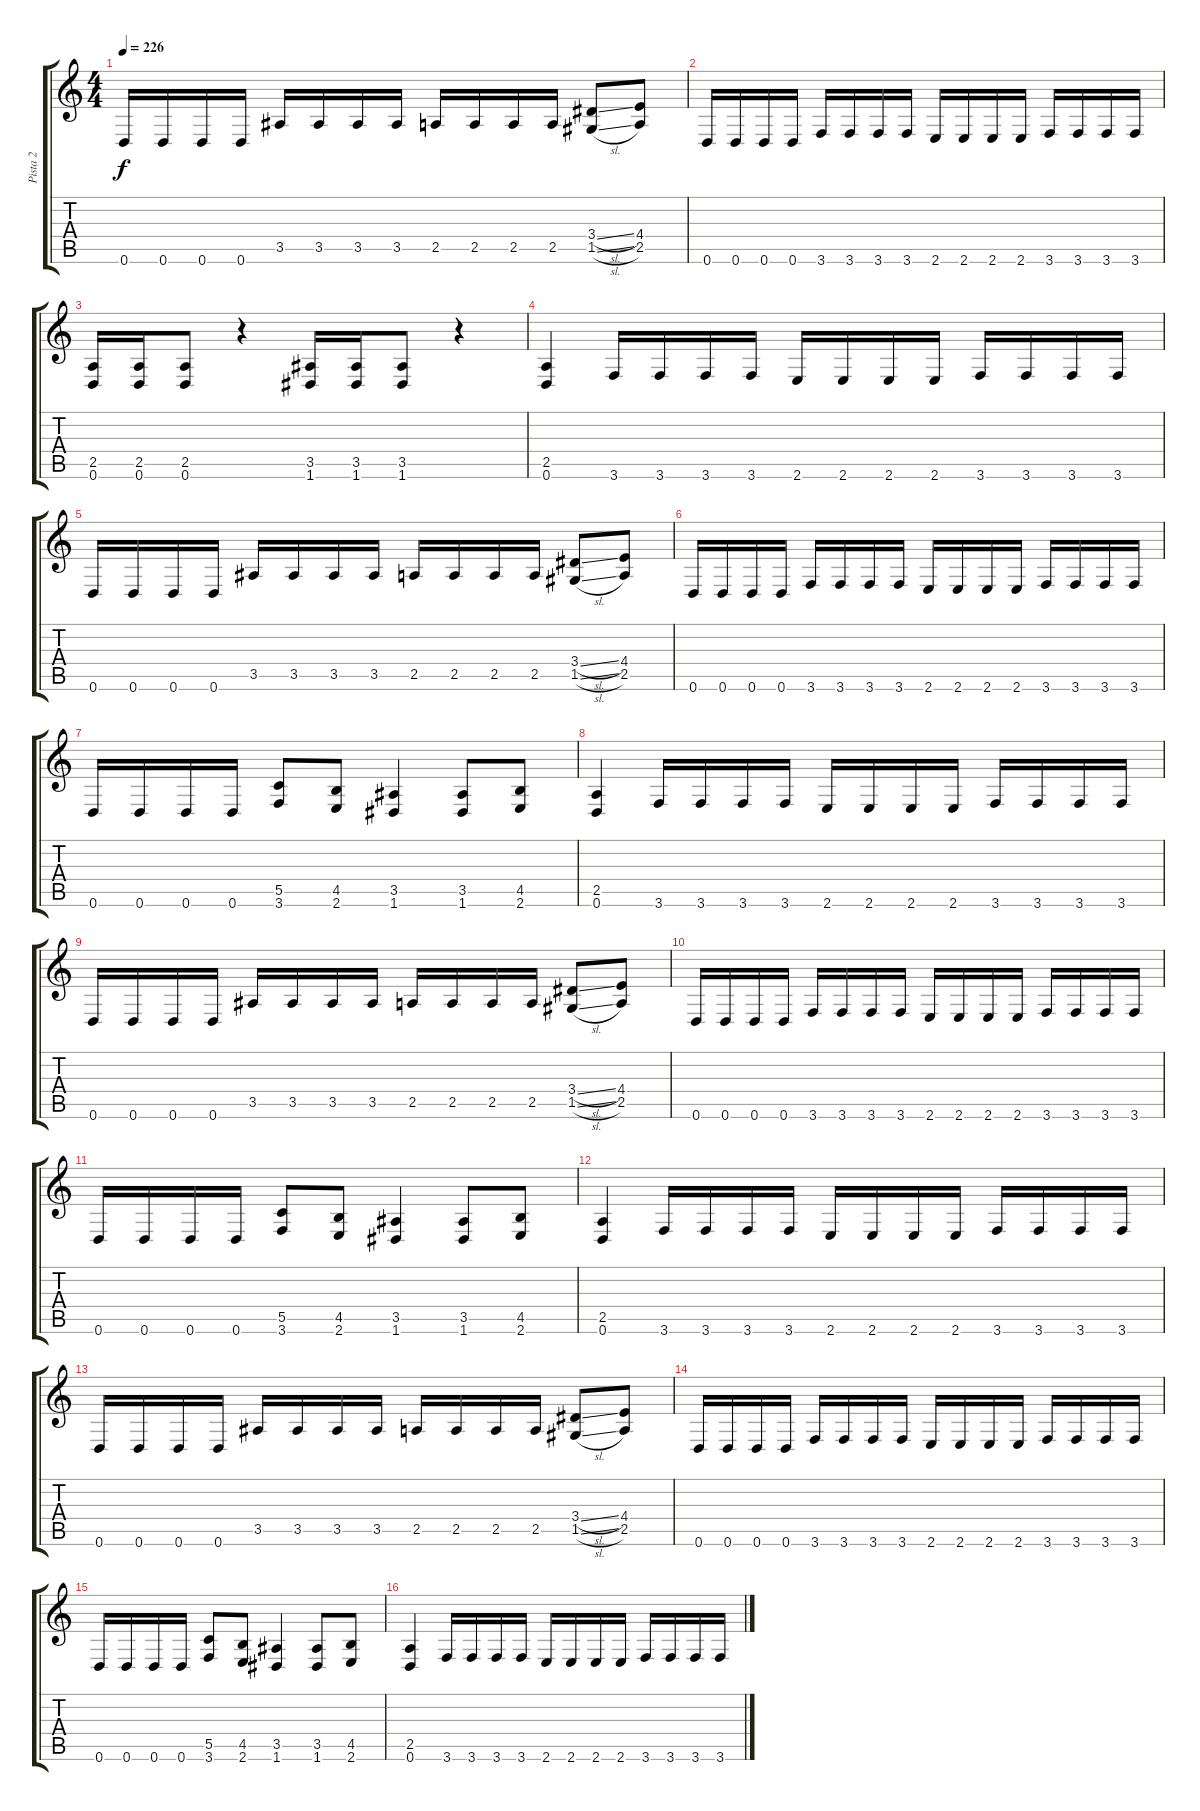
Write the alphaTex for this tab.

\track ("Pista 2" "Pista 2") {instrument overdrivenguitar}
\staff {score tabs}
\tuning (D4 A3 F3 C3 G2 D2) {hide}
\ts (4 4)
\tempo 226
\clef g2
\ks c
0.6.16{dy f} 0.6.16 0.6.16 0.6.16 3.5.16 3.5.16 3.5.16 3.5.16 2.5.16 2.5.16 2.5.16 2.5.16 (3.4{sl} 1.5{sl}).8 (4.4 2.5).8 |
0.6.16 0.6.16 0.6.16 0.6.16 3.6.16 3.6.16 3.6.16 3.6.16 2.6.16 2.6.16 2.6.16 2.6.16 3.6.16 3.6.16 3.6.16 3.6.16 |
(2.5 0.6).16 (2.5 0.6).16 (2.5 0.6).8 r.4 (3.5 1.6).16 (3.5 1.6).16 (3.5 1.6).8 r.4 |
(2.5 0.6).4 3.6.16 3.6.16 3.6.16 3.6.16 2.6.16 2.6.16 2.6.16 2.6.16 3.6.16 3.6.16 3.6.16 3.6.16 |
0.6.16 0.6.16 0.6.16 0.6.16 3.5.16 3.5.16 3.5.16 3.5.16 2.5.16 2.5.16 2.5.16 2.5.16 (3.4{sl} 1.5{sl}).8 (4.4 2.5).8 |
0.6.16 0.6.16 0.6.16 0.6.16 3.6.16 3.6.16 3.6.16 3.6.16 2.6.16 2.6.16 2.6.16 2.6.16 3.6.16 3.6.16 3.6.16 3.6.16 |
0.6.16 0.6.16 0.6.16 0.6.16 (5.5 3.6).8 (4.5 2.6).8 (3.5 1.6).4 (3.5 1.6).8 (4.5 2.6).8 |
(2.5 0.6).4 3.6.16 3.6.16 3.6.16 3.6.16 2.6.16 2.6.16 2.6.16 2.6.16 3.6.16 3.6.16 3.6.16 3.6.16 |
0.6.16 0.6.16 0.6.16 0.6.16 3.5.16 3.5.16 3.5.16 3.5.16 2.5.16 2.5.16 2.5.16 2.5.16 (3.4{sl} 1.5{sl}).8 (4.4 2.5).8 |
0.6.16 0.6.16 0.6.16 0.6.16 3.6.16 3.6.16 3.6.16 3.6.16 2.6.16 2.6.16 2.6.16 2.6.16 3.6.16 3.6.16 3.6.16 3.6.16 |
0.6.16 0.6.16 0.6.16 0.6.16 (5.5 3.6).8 (4.5 2.6).8 (3.5 1.6).4 (3.5 1.6).8 (4.5 2.6).8 |
(2.5 0.6).4 3.6.16 3.6.16 3.6.16 3.6.16 2.6.16 2.6.16 2.6.16 2.6.16 3.6.16 3.6.16 3.6.16 3.6.16 |
0.6.16 0.6.16 0.6.16 0.6.16 3.5.16 3.5.16 3.5.16 3.5.16 2.5.16 2.5.16 2.5.16 2.5.16 (3.4{sl} 1.5{sl}).8 (4.4 2.5).8 |
0.6.16 0.6.16 0.6.16 0.6.16 3.6.16 3.6.16 3.6.16 3.6.16 2.6.16 2.6.16 2.6.16 2.6.16 3.6.16 3.6.16 3.6.16 3.6.16 |
0.6.16 0.6.16 0.6.16 0.6.16 (5.5 3.6).8 (4.5 2.6).8 (3.5 1.6).4 (3.5 1.6).8 (4.5 2.6).8 |
(2.5 0.6).4 3.6.16 3.6.16 3.6.16 3.6.16 2.6.16 2.6.16 2.6.16 2.6.16 3.6.16 3.6.16 3.6.16 3.6.16
